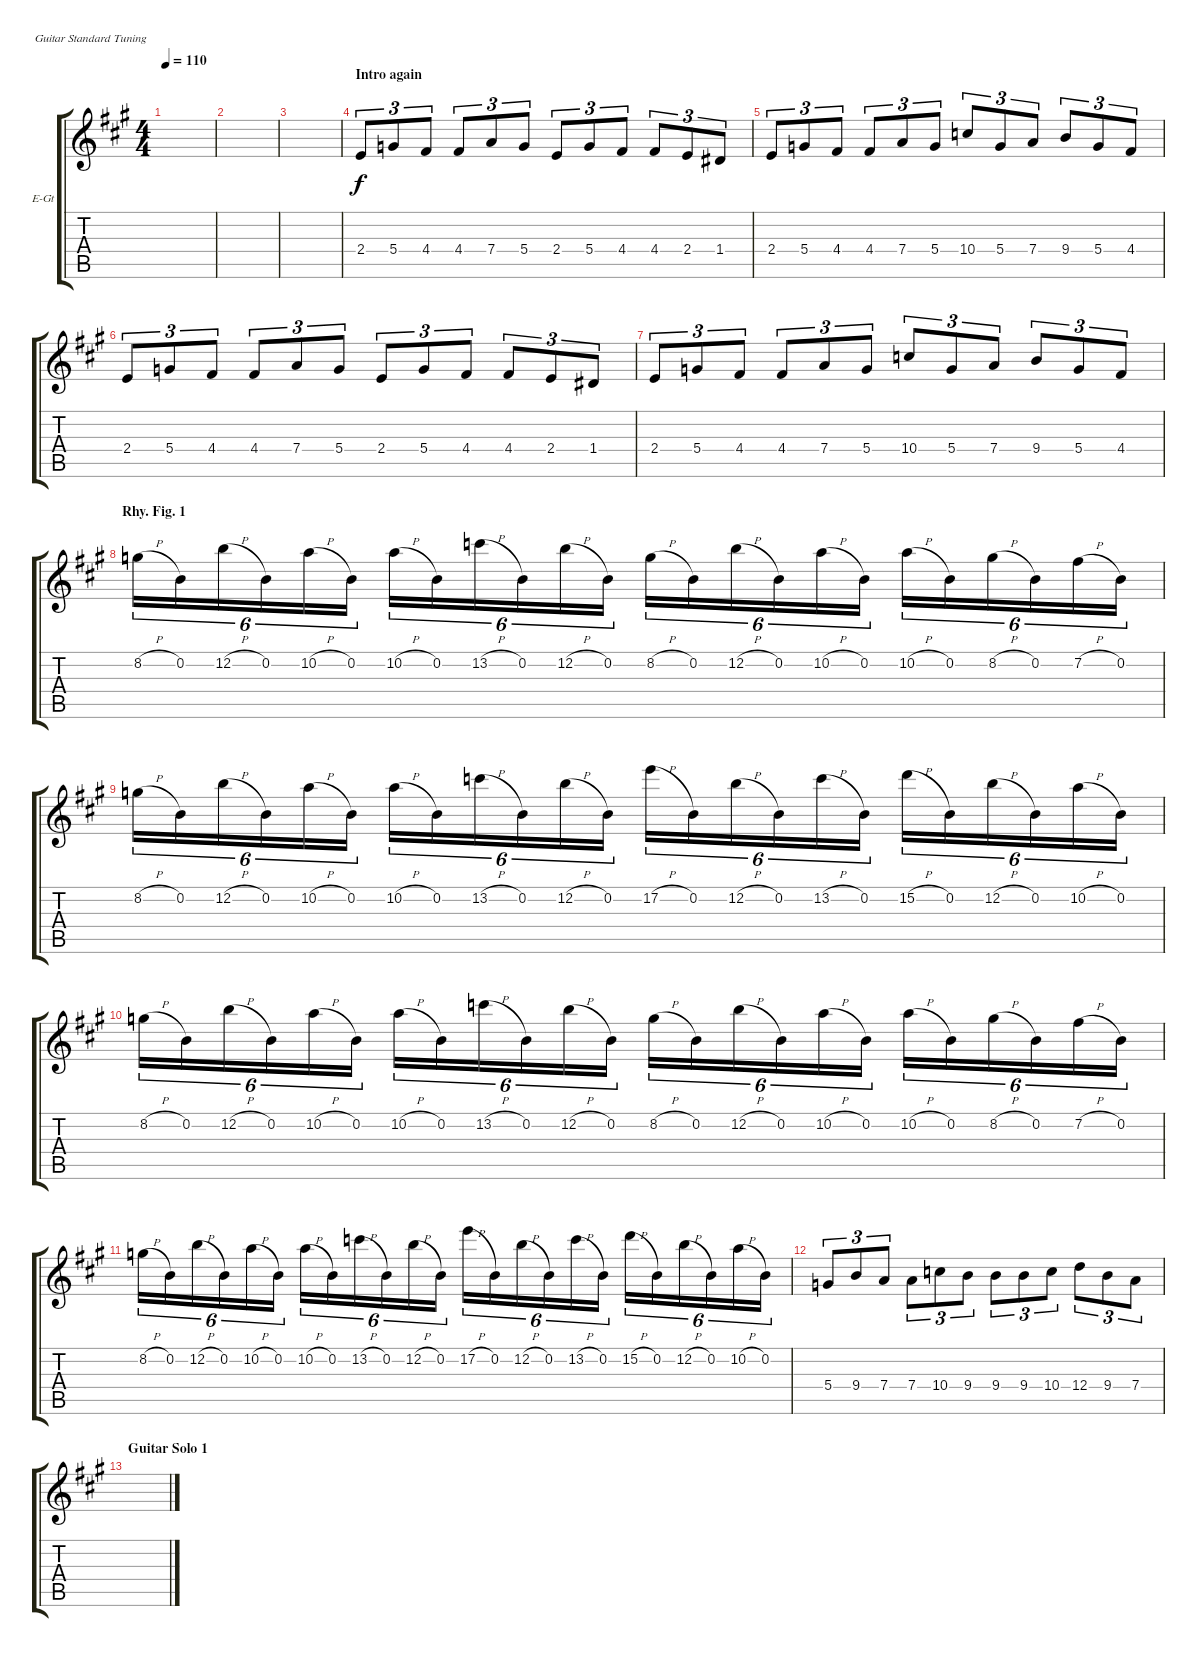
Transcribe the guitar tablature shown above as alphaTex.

\bracketExtendMode groupsimilarinstruments
\firstSystemTrackNameOrientation horizontal
\otherSystemsTrackNameOrientation horizontal
\track ("Overdub" "E-Gt") {instrument overdrivenguitar}
\staff {score tabs}
\tuning (E4 B3 G3 D3 A2 E2)
\ts (4 4)
\tempo 110
\clef g2
\ks a
|
|
|
\section ("" "Intro again")
2.4.8{tu (3 2)} 5.4.8{tu (3 2)} 4.4.8{tu (3 2)} 4.4.8{tu (3 2)} 7.4.8{tu (3 2)} 5.4.8{tu (3 2)} 2.4.8{tu (3 2)} 5.4.8{tu (3 2)} 4.4.8{tu (3 2)} 4.4.8{tu (3 2)} 2.4.8{tu (3 2)} 1.4.8{tu (3 2)} |
2.4.8{tu (3 2)} 5.4.8{tu (3 2)} 4.4.8{tu (3 2)} 4.4.8{tu (3 2)} 7.4.8{tu (3 2)} 5.4.8{tu (3 2)} 10.4.8{tu (3 2)} 5.4.8{tu (3 2)} 7.4.8{tu (3 2)} 9.4.8{tu (3 2)} 5.4.8{tu (3 2)} 4.4.8{tu (3 2)} |
2.4.8{tu (3 2)} 5.4.8{tu (3 2)} 4.4.8{tu (3 2)} 4.4.8{tu (3 2)} 7.4.8{tu (3 2)} 5.4.8{tu (3 2)} 2.4.8{tu (3 2)} 5.4.8{tu (3 2)} 4.4.8{tu (3 2)} 4.4.8{tu (3 2)} 2.4.8{tu (3 2)} 1.4.8{tu (3 2)} |
2.4.8{tu (3 2)} 5.4.8{tu (3 2)} 4.4.8{tu (3 2)} 4.4.8{tu (3 2)} 7.4.8{tu (3 2)} 5.4.8{tu (3 2)} 10.4.8{tu (3 2)} 5.4.8{tu (3 2)} 7.4.8{tu (3 2)} 9.4.8{tu (3 2)} 5.4.8{tu (3 2)} 4.4.8{tu (3 2)} |
\section ("" "Rhy. Fig. 1")
8.2{h}.16{tu (6 4)} 0.2.16{tu (6 4)} 12.2{h}.16{tu (6 4)} 0.2.16{tu (6 4)} 10.2{h}.16{tu (6 4)} 0.2.16{tu (6 4)} 10.2{h}.16{tu (6 4)} 0.2.16{tu (6 4)} 13.2{h}.16{tu (6 4)} 0.2.16{tu (6 4)} 12.2{h}.16{tu (6 4)} 0.2.16{tu (6 4)} 8.2{h}.16{tu (6 4)} 0.2.16{tu (6 4)} 12.2{h}.16{tu (6 4)} 0.2.16{tu (6 4)} 10.2{h}.16{tu (6 4)} 0.2.16{tu (6 4)} 10.2{h}.16{tu (6 4)} 0.2.16{tu (6 4)} 8.2{h}.16{tu (6 4)} 0.2.16{tu (6 4)} 7.2{h}.16{tu (6 4)} 0.2.16{tu (6 4)} |
8.2{h}.16{tu (6 4)} 0.2.16{tu (6 4)} 12.2{h}.16{tu (6 4)} 0.2.16{tu (6 4)} 10.2{h}.16{tu (6 4)} 0.2.16{tu (6 4)} 10.2{h}.16{tu (6 4)} 0.2.16{tu (6 4)} 13.2{h}.16{tu (6 4)} 0.2.16{tu (6 4)} 12.2{h}.16{tu (6 4)} 0.2.16{tu (6 4)} 17.2{h}.16{tu (6 4)} 0.2.16{tu (6 4)} 12.2{h}.16{tu (6 4)} 0.2.16{tu (6 4)} 13.2{h}.16{tu (6 4)} 0.2.16{tu (6 4)} 15.2{h}.16{tu (6 4)} 0.2.16{tu (6 4)} 12.2{h}.16{tu (6 4)} 0.2.16{tu (6 4)} 10.2{h}.16{tu (6 4)} 0.2.16{tu (6 4)} |
8.2{h}.16{tu (6 4)} 0.2.16{tu (6 4)} 12.2{h}.16{tu (6 4)} 0.2.16{tu (6 4)} 10.2{h}.16{tu (6 4)} 0.2.16{tu (6 4)} 10.2{h}.16{tu (6 4)} 0.2.16{tu (6 4)} 13.2{h}.16{tu (6 4)} 0.2.16{tu (6 4)} 12.2{h}.16{tu (6 4)} 0.2.16{tu (6 4)} 8.2{h}.16{tu (6 4)} 0.2.16{tu (6 4)} 12.2{h}.16{tu (6 4)} 0.2.16{tu (6 4)} 10.2{h}.16{tu (6 4)} 0.2.16{tu (6 4)} 10.2{h}.16{tu (6 4)} 0.2.16{tu (6 4)} 8.2{h}.16{tu (6 4)} 0.2.16{tu (6 4)} 7.2{h}.16{tu (6 4)} 0.2.16{tu (6 4)} |
8.2{h}.16{tu (6 4)} 0.2.16{tu (6 4)} 12.2{h}.16{tu (6 4)} 0.2.16{tu (6 4)} 10.2{h}.16{tu (6 4)} 0.2.16{tu (6 4)} 10.2{h}.16{tu (6 4)} 0.2.16{tu (6 4)} 13.2{h}.16{tu (6 4)} 0.2.16{tu (6 4)} 12.2{h}.16{tu (6 4)} 0.2.16{tu (6 4)} 17.2{h}.16{tu (6 4)} 0.2.16{tu (6 4)} 12.2{h}.16{tu (6 4)} 0.2.16{tu (6 4)} 13.2{h}.16{tu (6 4)} 0.2.16{tu (6 4)} 15.2{h}.16{tu (6 4)} 0.2.16{tu (6 4)} 12.2{h}.16{tu (6 4)} 0.2.16{tu (6 4)} 10.2{h}.16{tu (6 4)} 0.2.16{tu (6 4)} |
5.4.8{tu (3 2)} 9.4.8{tu (3 2)} 7.4.8{tu (3 2)} 7.4.8{tu (3 2)} 10.4.8{tu (3 2)} 9.4.8{tu (3 2)} 9.4.8{tu (3 2)} 9.4.8{tu (3 2)} 10.4.8{tu (3 2)} 12.4.8{tu (3 2)} 9.4.8{tu (3 2)} 7.4.8{tu (3 2)} |
\section ("" "Guitar Solo 1")
